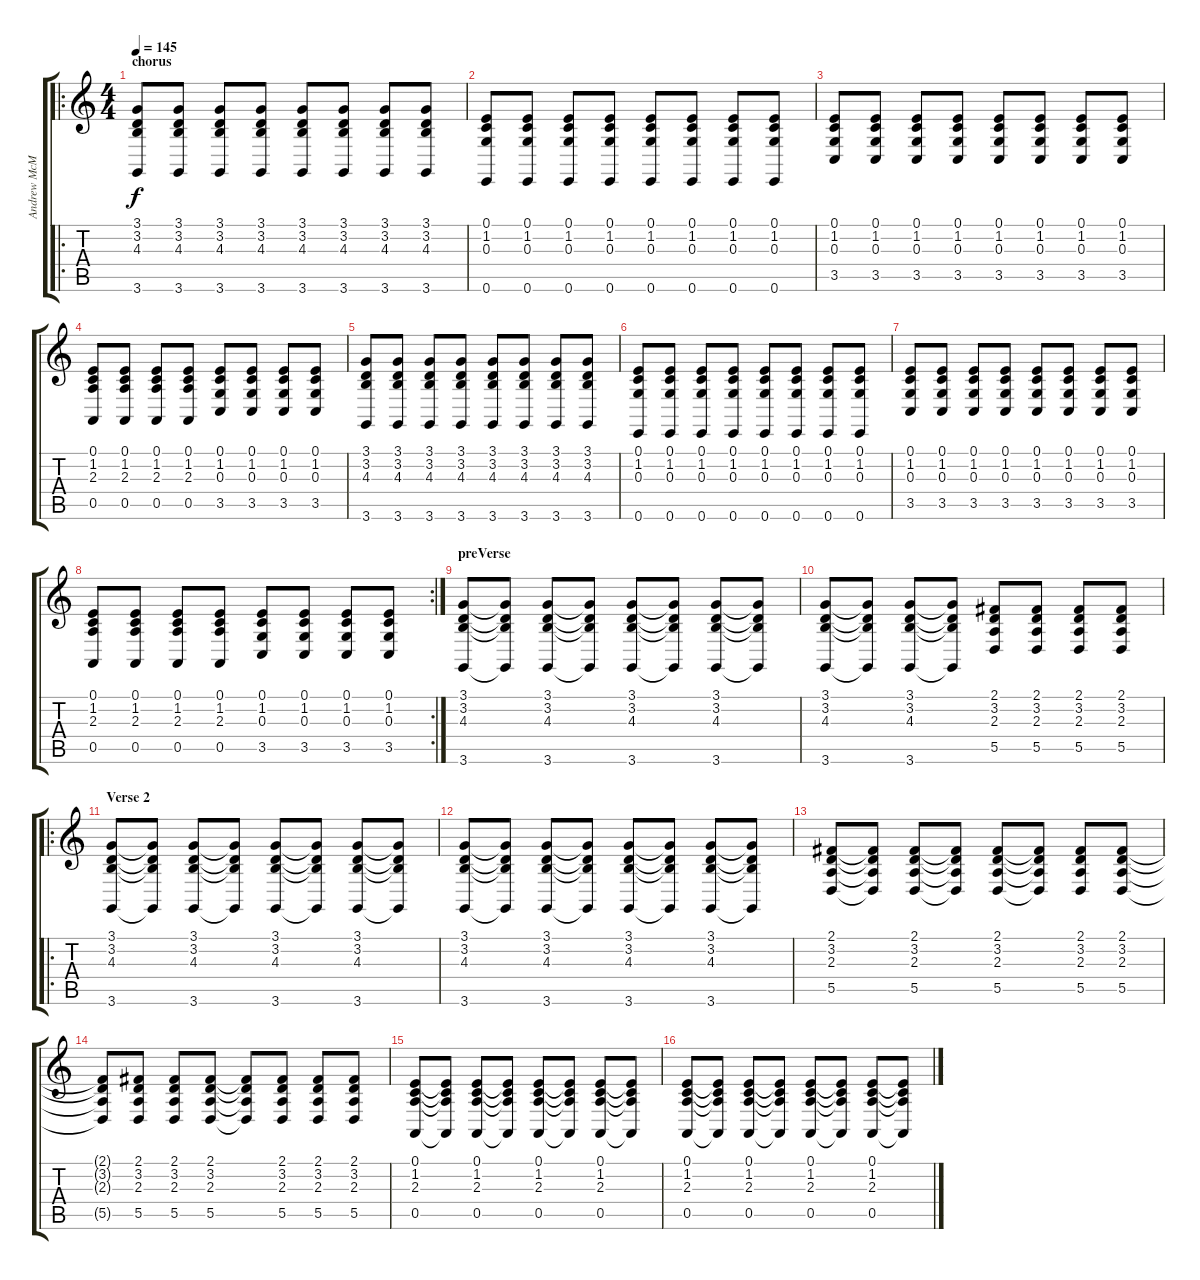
\track ("Andrew McMahon" "Andrew McM") {instrument acousticgrandpiano}
\staff {score tabs}
\tuning (E4 B3 G3 D3 A2 E2) {hide}
\ro
\ts (4 4)
\section ("" "chorus")
\tempo 145
\clef g2
\ks c
(3.1 3.2 4.3 3.6).8{dy f volume 9} (3.1 3.2 4.3 3.6).8 (3.1 3.2 4.3 3.6).8 (3.1 3.2 4.3 3.6).8 (3.1 3.2 4.3 3.6).8 (3.1 3.2 4.3 3.6).8 (3.1 3.2 4.3 3.6).8 (3.1 3.2 4.3 3.6).8 |
(0.1 1.2 0.3 0.6).8 (0.1 1.2 0.3 0.6).8 (0.1 1.2 0.3 0.6).8 (0.1 1.2 0.3 0.6).8 (0.1 1.2 0.3 0.6).8 (0.1 1.2 0.3 0.6).8 (0.1 1.2 0.3 0.6).8 (0.1 1.2 0.3 0.6).8 |
(0.1 1.2 0.3 3.5).8 (0.1 1.2 0.3 3.5).8 (0.1 1.2 0.3 3.5).8 (0.1 1.2 0.3 3.5).8 (0.1 1.2 0.3 3.5).8 (0.1 1.2 0.3 3.5).8 (0.1 1.2 0.3 3.5).8 (0.1 1.2 0.3 3.5).8 |
(0.1 1.2 2.3 0.5).8 (0.1 1.2 2.3 0.5).8 (0.1 1.2 2.3 0.5).8 (0.1 1.2 2.3 0.5).8 (0.1 1.2 0.3 3.5).8 (0.1 1.2 0.3 3.5).8 (0.1 1.2 0.3 3.5).8 (0.1 1.2 0.3 3.5).8 |
(3.1 3.2 4.3 3.6).8 (3.1 3.2 4.3 3.6).8 (3.1 3.2 4.3 3.6).8 (3.1 3.2 4.3 3.6).8 (3.1 3.2 4.3 3.6).8 (3.1 3.2 4.3 3.6).8 (3.1 3.2 4.3 3.6).8 (3.1 3.2 4.3 3.6).8 |
(0.1 1.2 0.3 0.6).8 (0.1 1.2 0.3 0.6).8 (0.1 1.2 0.3 0.6).8 (0.1 1.2 0.3 0.6).8 (0.1 1.2 0.3 0.6).8 (0.1 1.2 0.3 0.6).8 (0.1 1.2 0.3 0.6).8 (0.1 1.2 0.3 0.6).8 |
(0.1 1.2 0.3 3.5).8 (0.1 1.2 0.3 3.5).8 (0.1 1.2 0.3 3.5).8 (0.1 1.2 0.3 3.5).8 (0.1 1.2 0.3 3.5).8 (0.1 1.2 0.3 3.5).8 (0.1 1.2 0.3 3.5).8 (0.1 1.2 0.3 3.5).8 |
\rc 2
(0.1 1.2 2.3 0.5).8 (0.1 1.2 2.3 0.5).8 (0.1 1.2 2.3 0.5).8 (0.1 1.2 2.3 0.5).8 (0.1 1.2 0.3 3.5).8 (0.1 1.2 0.3 3.5).8 (0.1 1.2 0.3 3.5).8 (0.1 1.2 0.3 3.5).8 |
\section ("" "preVerse")
(3.1 3.2 4.3 3.6).8{volume 13} (3.1{t} 3.2{t} 4.3{t} 3.6{t}).8 (3.1 3.2 4.3 3.6).8 (3.1{t} 3.2{t} 4.3{t} 3.6{t}).8 (3.1 3.2 4.3 3.6).8 (3.1{t} 3.2{t} 4.3{t} 3.6{t}).8 (3.1 3.2 4.3 3.6).8 (3.1{t} 3.2{t} 4.3{t} 3.6{t}).8 |
(3.1 3.2 4.3 3.6).8 (3.1{t} 3.2{t} 4.3{t} 3.6{t}).8 (3.1 3.2 4.3 3.6).8 (3.1{t} 3.2{t} 4.3{t} 3.6{t}).8 (2.1 3.2 2.3 5.5).8 (2.1 3.2 2.3 5.5).8 (2.1 3.2 2.3 5.5).8 (2.1 3.2 2.3 5.5).8 |
\ro
\section ("" "Verse 2")
(3.1 3.2 4.3 3.6).8 (3.1{t} 3.2{t} 4.3{t} 3.6{t}).8 (3.1 3.2 4.3 3.6).8 (3.1{t} 3.2{t} 4.3{t} 3.6{t}).8 (3.1 3.2 4.3 3.6).8 (3.1{t} 3.2{t} 4.3{t} 3.6{t}).8 (3.1 3.2 4.3 3.6).8 (3.1{t} 3.2{t} 4.3{t} 3.6{t}).8 |
(3.1 3.2 4.3 3.6).8 (3.1{t} 3.2{t} 4.3{t} 3.6{t}).8 (3.1 3.2 4.3 3.6).8 (3.1{t} 3.2{t} 4.3{t} 3.6{t}).8 (3.1 3.2 4.3 3.6).8 (3.1{t} 3.2{t} 4.3{t} 3.6{t}).8 (3.1 3.2 4.3 3.6).8 (3.1{t} 3.2{t} 4.3{t} 3.6{t}).8 |
(2.1 3.2 2.3 5.5).8 (2.1{t} 3.2{t} 2.3{t} 5.5{t}).8 (2.1 3.2 2.3 5.5).8 (2.1{t} 3.2{t} 2.3{t} 5.5{t}).8 (2.1 3.2 2.3 5.5).8 (2.1{t} 3.2{t} 2.3{t} 5.5{t}).8 (2.1 3.2 2.3 5.5).8 (2.1 3.2 2.3 5.5).8 |
(2.1{t} 3.2{t} 2.3{t} 5.5{t}).8 (2.1 3.2 2.3 5.5).8 (2.1 3.2 2.3 5.5).8 (2.1 3.2 2.3 5.5).8 (2.1{t} 3.2{t} 2.3{t} 5.5{t}).8 (2.1 3.2 2.3 5.5).8 (2.1 3.2 2.3 5.5).8 (2.1 3.2 2.3 5.5).8 |
(0.1 1.2 2.3 0.5).8 (0.1{t} 1.2{t} 2.3{t} 0.5{t}).8 (0.1 1.2 2.3 0.5).8 (0.1{t} 1.2{t} 2.3{t} 0.5{t}).8 (0.1 1.2 2.3 0.5).8 (0.1{t} 1.2{t} 2.3{t} 0.5{t}).8 (0.1 1.2 2.3 0.5).8 (0.1{t} 1.2{t} 2.3{t} 0.5{t}).8 |
(0.1 1.2 2.3 0.5).8 (0.1{t} 1.2{t} 2.3{t} 0.5{t}).8 (0.1 1.2 2.3 0.5).8 (0.1{t} 1.2{t} 2.3{t} 0.5{t}).8 (0.1 1.2 2.3 0.5).8 (0.1{t} 1.2{t} 2.3{t} 0.5{t}).8 (0.1 1.2 2.3 0.5).8 (0.1{t} 1.2{t} 2.3{t} 0.5{t}).8
